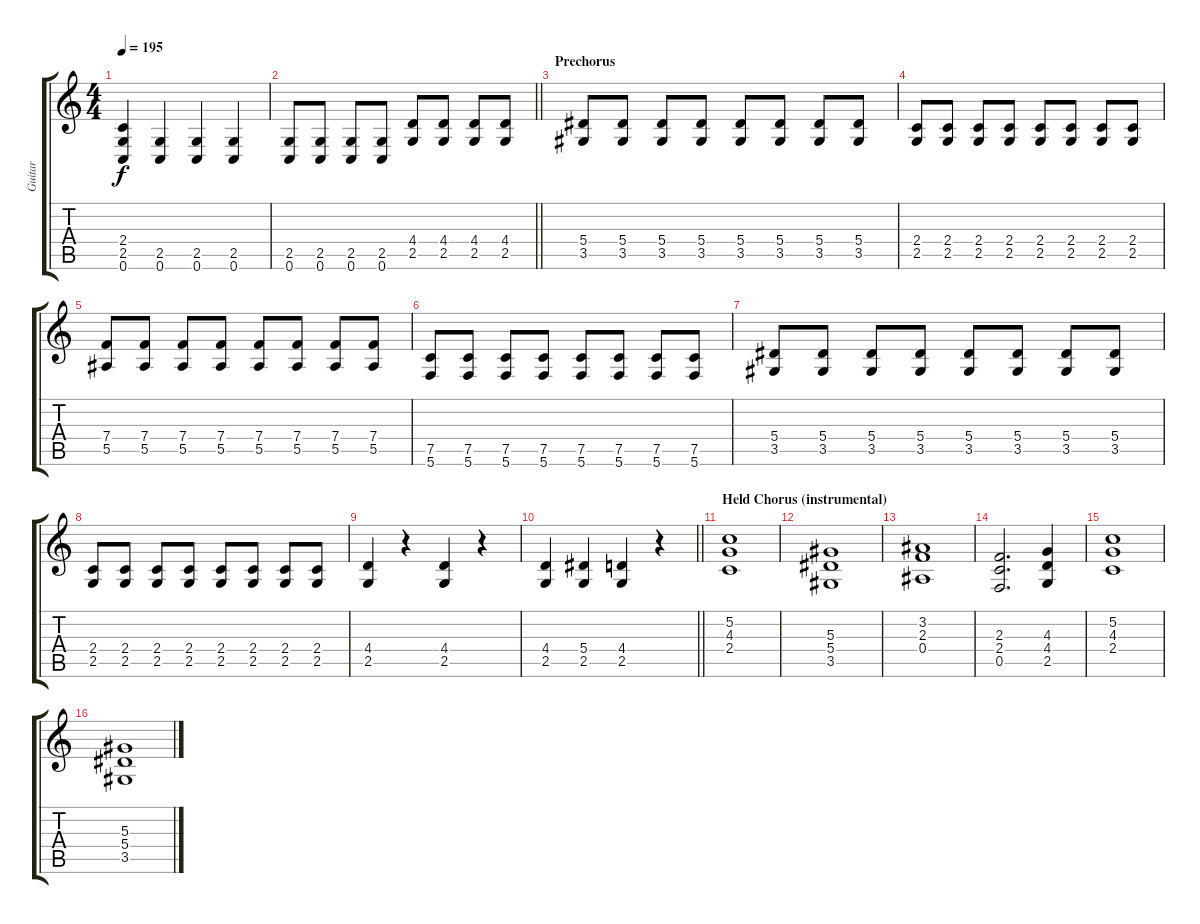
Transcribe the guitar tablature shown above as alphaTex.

\track ("Guitar" "Guitar") {instrument distortionguitar}
\staff {score tabs}
\tuning (C4 G3 Eb3 Bb2 F2 C2) {hide}
\ts (4 4)
\tempo 195
\clef g2
\ks c
(2.4 2.5 0.6).4{dy f} (2.5 0.6).4 (2.5 0.6).4 (2.5 0.6).4 |
\barLineRight lightlight
(2.5 0.6).8 (2.5 0.6).8 (2.5 0.6).8 (2.5 0.6).8 (4.4 2.5).8 (4.4 2.5).8 (4.4 2.5).8 (4.4 2.5).8 |
\section ("" "Prechorus")
(5.4 3.5).8 (5.4 3.5).8 (5.4 3.5).8 (5.4 3.5).8 (5.4 3.5).8 (5.4 3.5).8 (5.4 3.5).8 (5.4 3.5).8 |
(2.4 2.5).8 (2.4 2.5).8 (2.4 2.5).8 (2.4 2.5).8 (2.4 2.5).8 (2.4 2.5).8 (2.4 2.5).8 (2.4 2.5).8 |
(7.4 5.5).8 (7.4 5.5).8 (7.4 5.5).8 (7.4 5.5).8 (7.4 5.5).8 (7.4 5.5).8 (7.4 5.5).8 (7.4 5.5).8 |
(7.5 5.6).8 (7.5 5.6).8 (7.5 5.6).8 (7.5 5.6).8 (7.5 5.6).8 (7.5 5.6).8 (7.5 5.6).8 (7.5 5.6).8 |
(5.4 3.5).8 (5.4 3.5).8 (5.4 3.5).8 (5.4 3.5).8 (5.4 3.5).8 (5.4 3.5).8 (5.4 3.5).8 (5.4 3.5).8 |
(2.4 2.5).8 (2.4 2.5).8 (2.4 2.5).8 (2.4 2.5).8 (2.4 2.5).8 (2.4 2.5).8 (2.4 2.5).8 (2.4 2.5).8 |
(4.4 2.5).4 r.4 (4.4 2.5).4 r.4 |
\barLineRight lightlight
(4.4 2.5).4 (5.4 2.5).4 (4.4 2.5).4 r.4 |
\section ("" "Held Chorus (instrumental)")
(5.2 4.3 2.4).1 |
(5.3 5.4 3.5).1 |
(3.2 2.3 0.4).1 |
(2.3 2.4 0.5).2{d} (4.3 4.4 2.5).4 |
(5.2 4.3 2.4).1 |
(5.3 5.4 3.5).1
